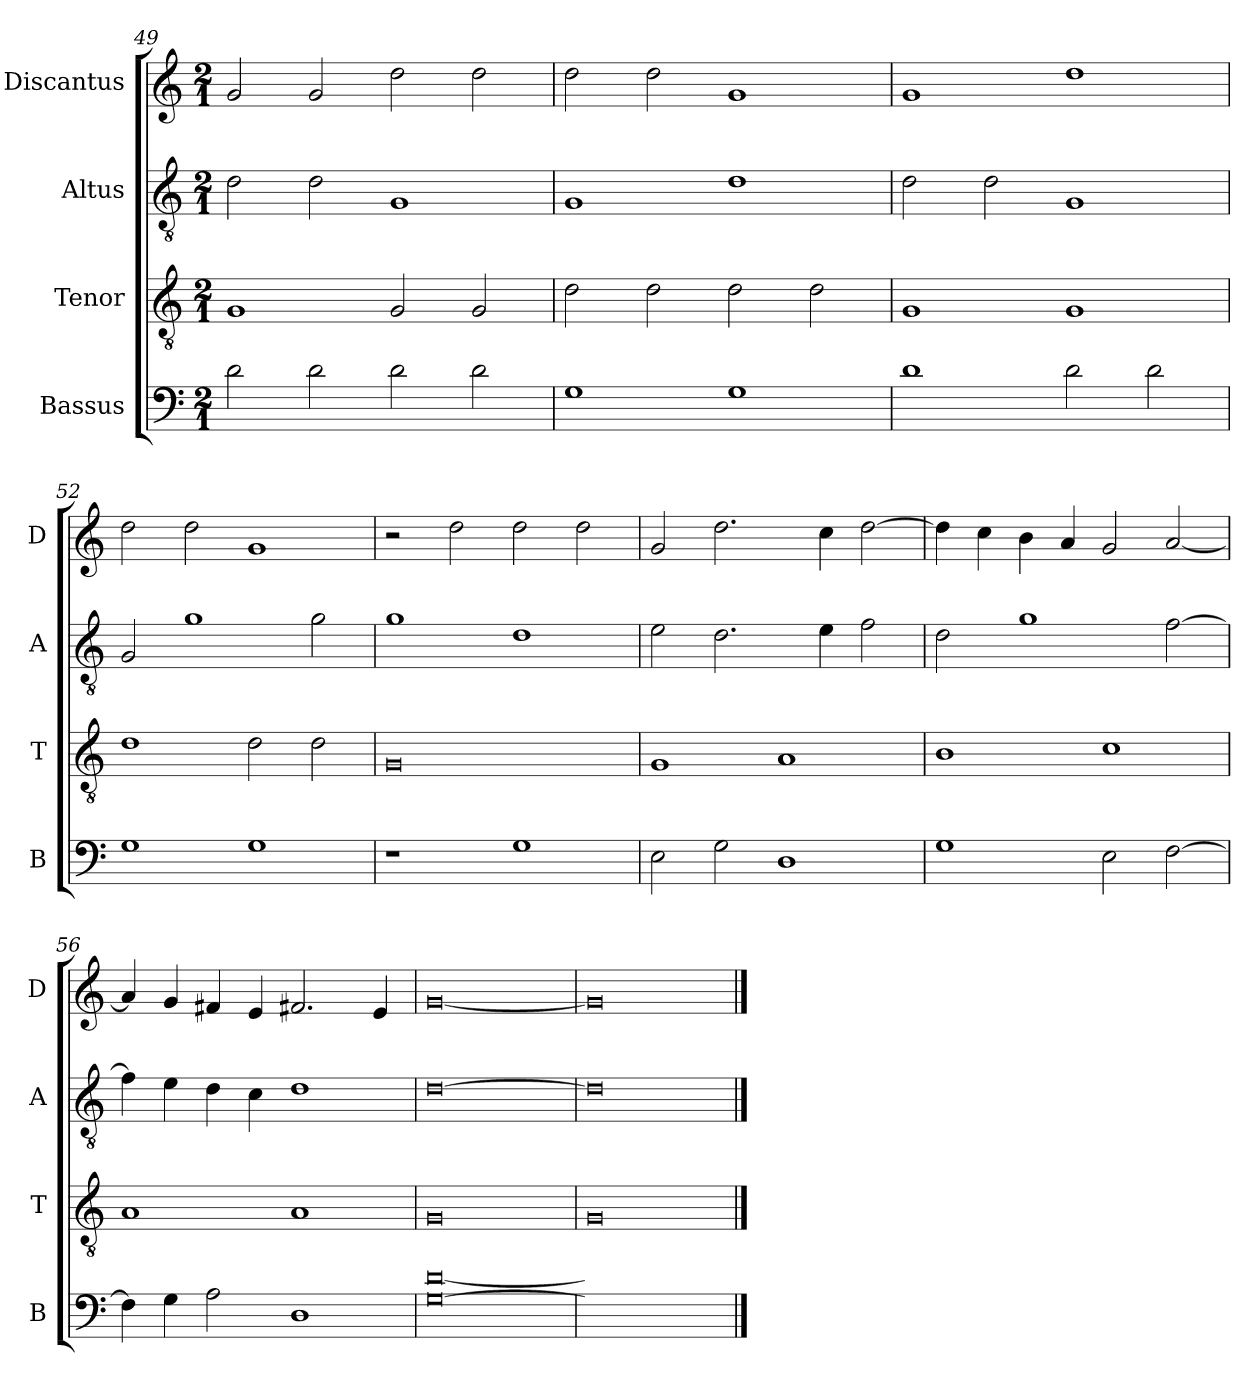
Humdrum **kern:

**kern	**kern	**kern	**kern
*part4	*part3	*part2	*part1
*staff4	*staff3	*staff2	*staff1
*I"Bassus	*I"Tenor	*I"Altus	*I"Discantus
*I'B	*I'T	*I'A	*I'D
*clefF4	*clefGv2	*clefGv2	*clefG2
*k[]	*k[]	*k[]	*k[]
*M2/1	*M2/1	*M2/1	*M2/1
=49	=49	=49	=49
2d\	1G	2d\	2g/
2d\	.	2d\	2g/
2d\	2G/	1G	2dd\
2d\	2G/	.	2dd\
=50	=50	=50	=50
1G	2d\	1G	2dd\
.	2d\	.	2dd\
1G	2d\	1d	1g
.	2d\	.	.
=51	=51	=51	=51
1d	1G	2d\	1g
.	.	2d\	.
2d\	1G	1G	1dd
2d\	.	.	.
=52	=52	=52	=52
1G	1d	2G/	2dd\
.	.	1g	2dd\
1G	2d\	.	1g
.	2d\	2g\	.
=53	=53	=53	=53
1r	0G	1g	2r
.	.	.	2dd\
1G	.	1d	2dd\
.	.	.	2dd\
=54	=54	=54	=54
2E\	1G	2e\	2g/
2G\	.	2.d\	2.dd\
1D	1A	.	.
.	.	4e\	4cc\
.	.	2f\	[2dd\
=55	=55	=55	=55
1G	1B	2d\	4dd\]
.	.	.	4cc\
.	.	1g	4b\
.	.	.	4a/
2E\	1c	.	2g/
[2F\	.	[2f\	[2a/
=56	=56	=56	=56
4F\]	1A	4f\]	4a/]
4G\	.	4e\	4g/
2A\	.	4d\	4f#X/
.	.	4c\	4e/
1D	1A	1d	2.f#X/
.	.	.	4e/
=57	=57	=57	=57
*^	*	*	*
[0G\	[0d/	0G	[0d	[0g
=58	=58	=58	=58	=58
0Gyy]	0dyy]	0G	0d]	0g]
*v	*v	*	*	*
==	==	==	==
*-	*-	*-	*-
